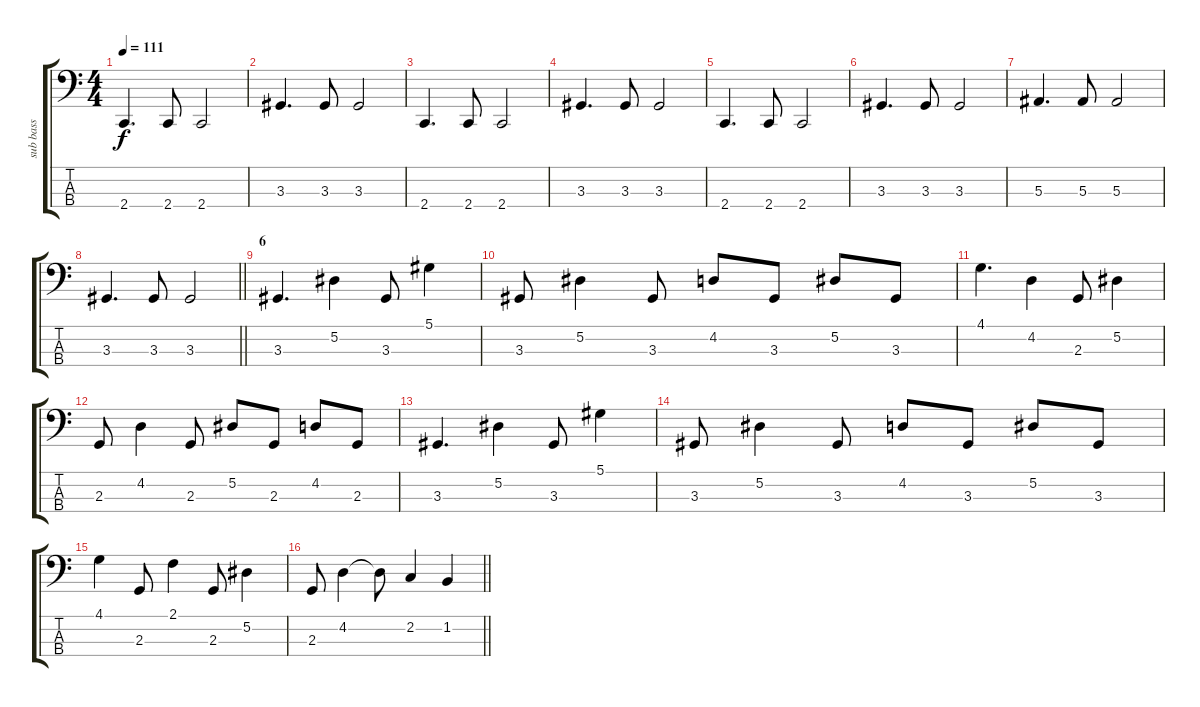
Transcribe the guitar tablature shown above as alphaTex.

\track ("sub bass" "sub bass") {mute instrument electricbassfinger}
\staff {score tabs}
\tuning (Eb2 Bb1 F1 Bb0) {hide}
\ts (4 4)
\tempo 111
\clef f4
\ks c
2.4.4{d dy f} 2.4.8 2.4.2 |
3.3.4{d} 3.3.8 3.3.2 |
2.4.4{d} 2.4.8 2.4.2 |
3.3.4{d} 3.3.8 3.3.2 |
2.4.4{d} 2.4.8 2.4.2 |
3.3.4{d} 3.3.8 3.3.2 |
5.3.4{d} 5.3.8 5.3.2 |
\barLineRight lightlight
3.3.4{d} 3.3.8 3.3.2 |
\section ("" "6")
3.3.4{d} 5.2.4 3.3.8 5.1.4 |
3.3.8 5.2.4 3.3.8 4.2.8 3.3.8 5.2.8 3.3.8 |
4.1.4{d} 4.2.4 2.3.8 5.2.4 |
2.3.8 4.2.4 2.3.8 5.2.8 2.3.8 4.2.8 2.3.8 |
3.3.4{d} 5.2.4 3.3.8 5.1.4 |
3.3.8 5.2.4 3.3.8 4.2.8 3.3.8 5.2.8 3.3.8 |
4.1.4 2.3.8 2.1.4 2.3.8 5.2.4 |
\barLineRight lightlight
2.3.8 4.2.4 4.2{t}.8 2.2.4 1.2.4
